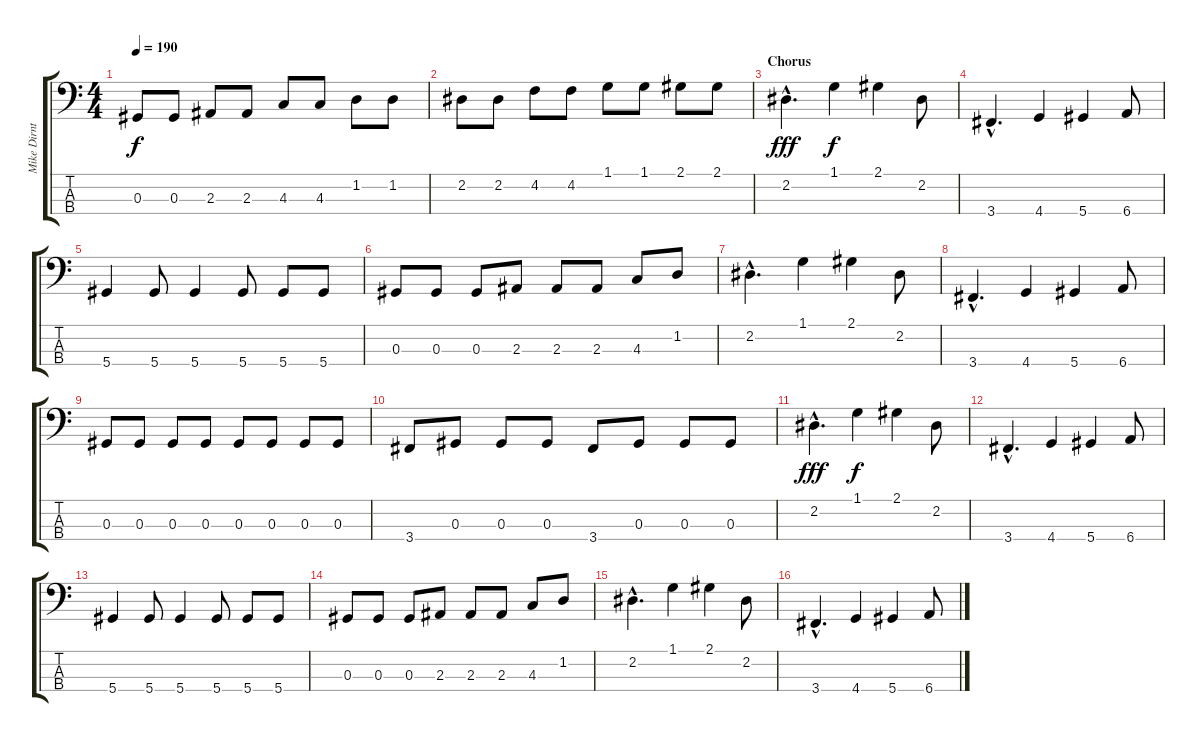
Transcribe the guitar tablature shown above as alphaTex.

\track ("Mike Dirnt (Bass Double)" "Mike Dirnt") {instrument electricbasspick}
\staff {score tabs}
\tuning (Gb2 Db2 Ab1 Eb1) {hide}
\ts (4 4)
\tempo 190
\clef f4
\ks c
0.3.8{dy f} 0.3.8 2.3.8 2.3.8 4.3.8 4.3.8 1.2.8 1.2.8 |
2.2.8 2.2.8 4.2.8 4.2.8 1.1.8 1.1.8 2.1.8 2.1.8 |
\section ("" "Chorus")
2.2{hac}.4{d dy fff} 1.1.4{dy f} 2.1.4 2.2.8 |
3.4{hac}.4{d} 4.4.4 5.4.4 6.4.8 |
5.4.4 5.4.8 5.4.4 5.4.8 5.4.8 5.4.8 |
0.3.8 0.3.8 0.3.8 2.3.8 2.3.8 2.3.8 4.3.8 1.2.8 |
2.2{hac}.4{d} 1.1.4 2.1.4 2.2.8 |
3.4{hac}.4{d} 4.4.4 5.4.4 6.4.8 |
0.3.8 0.3.8 0.3.8 0.3.8 0.3.8 0.3.8 0.3.8 0.3.8 |
3.4.8 0.3.8 0.3.8 0.3.8 3.4.8 0.3.8 0.3.8 0.3.8 |
2.2{hac}.4{d dy fff} 1.1.4{dy f} 2.1.4 2.2.8 |
3.4{hac}.4{d} 4.4.4 5.4.4 6.4.8 |
5.4.4 5.4.8 5.4.4 5.4.8 5.4.8 5.4.8 |
0.3.8 0.3.8 0.3.8 2.3.8 2.3.8 2.3.8 4.3.8 1.2.8 |
2.2{hac}.4{d} 1.1.4 2.1.4 2.2.8 |
3.4{hac}.4{d} 4.4.4 5.4.4 6.4.8
